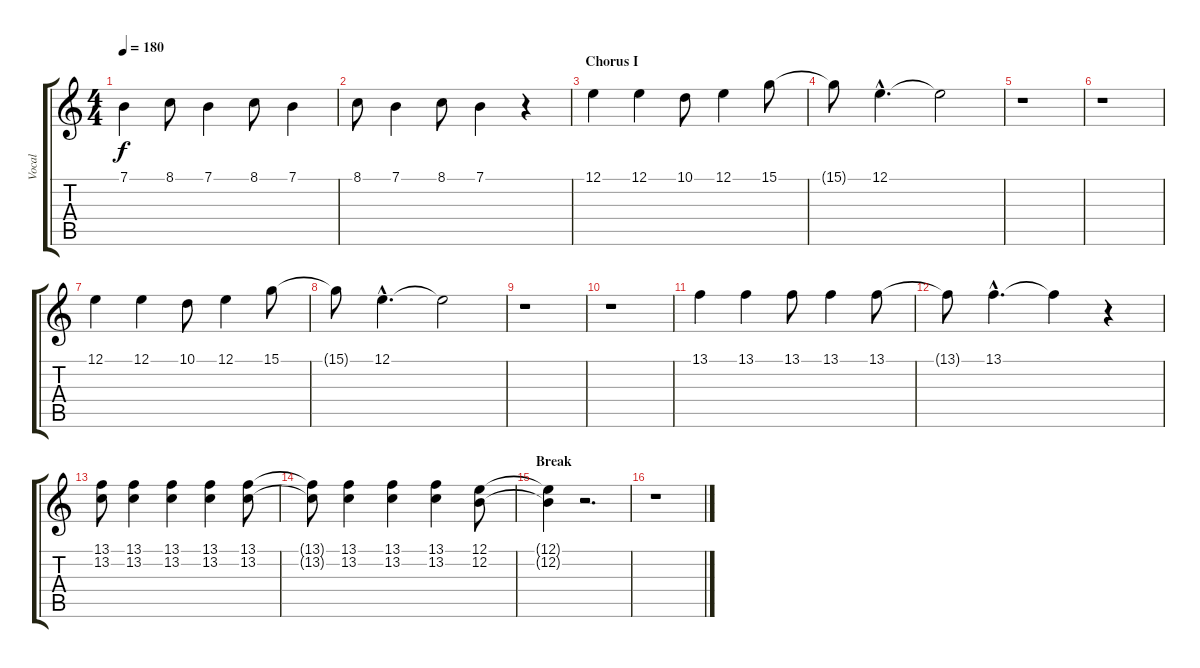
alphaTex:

\track ("Vocal" "Vocal") {instrument violin}
\staff {score tabs}
\tuning (E4 B3 G3 D3 A2 E2) {hide}
\ts (4 4)
\tempo 180
\clef g2
\ks c
7.1.4{dy f} 8.1.8 7.1.4 8.1.8 7.1.4 |
8.1.8 7.1.4 8.1.8 7.1.4 r.4 |
\section ("" "Chorus I")
12.1.4 12.1.4 10.1.8 12.1.4 15.1.8 |
15.1{t}.8 12.1{hac}.4{d} 12.1{t}.2 |
r.1 |
r.1 |
12.1.4 12.1.4 10.1.8 12.1.4 15.1.8 |
15.1{t}.8 12.1{hac}.4{d} 12.1{t}.2 |
r.1 |
r.1 |
13.1.4 13.1.4 13.1.8 13.1.4 13.1.8 |
13.1{t}.8 13.1{hac}.4{d} 13.1{t}.4 r.4 |
(13.1 13.2).8 (13.1 13.2).4 (13.1 13.2).4 (13.1 13.2).4 (13.1 13.2).8 |
(13.1{t} 13.2{t}).8 (13.1 13.2).4 (13.1 13.2).4 (13.1 13.2).4 (12.1 12.2).8 |
\section ("" "Break")
(12.1{t} 12.2{t}).4 r.2{d} |
r.1
